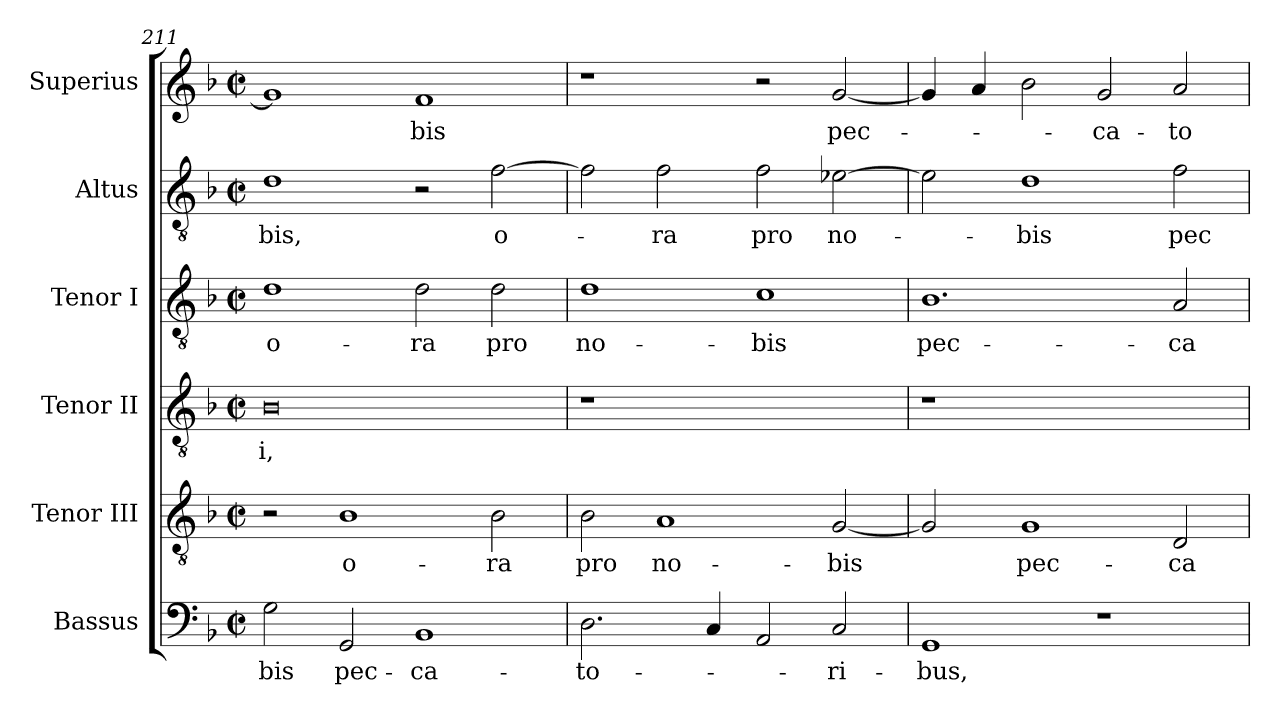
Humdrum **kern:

**kern	**text	**kern	**text	**kern	**text	**kern	**text	**kern	**text	**kern	**text
*part6	*part6	*part5	*part5	*part4	*part4	*part3	*part3	*part2	*part2	*part1	*part1
*staff6	*staff6	*staff5	*staff5	*staff4	*staff4	*staff3	*staff3	*staff2	*staff2	*staff1	*staff1
*I"Bassus	*	*I"Tenor III	*	*I"Tenor II	*	*I"Tenor I	*	*I"Altus	*	*I"Superius	*
*I'B.	*	*I'T.	*	*I'T.	*	*I'T.	*	*	*	*I'S.	*
!!LO:LB:g=z
*clefF4	*	*clefGv2	*	*clefGv2	*	*clefGv2	*	*clefGv2	*	*clefG2	*
*	*	*ITrd7c12	*	*ITrd7c12	*	*ITrd7c12	*	*ITrd7c12	*	*	*
*k[b-]	*	*k[b-]	*	*k[b-]	*	*k[b-]	*	*k[b-]	*	*k[b-]	*
*F:	*	*F:	*	*F:	*	*F:	*	*F:	*	*F:	*
*M2/2	*	*M2/2	*	*M2/2	*	*M2/2	*	*M2/2	*	*M2/2	*
*met(c|)	*	*met(c|)	*	*met(c|)	*	*met(c|)	*	*met(c|)	*	*met(c|)	*
=211	=211	=211	=211	=211	=211	=211	=211	=211	=211	=211	=211
!	!LO:LY:b:color=#000000	!	!	!	!	!	!	!	!	!	!
!	!	!	!	!	!LO:LY:b:color=#000000	!	!	!	!	!	!
!	!	!	!	!	!	!	!LO:LY:b:color=#000000	!	!	!	!
!	!	!	!	!	!	!	!	!	!LO:LY:b:color=#000000	!	!
2Gi\	-bis	2r	.	0BB-i	-i,	1Di	o-	1Di	-bis,	1gi]	.
!	!LO:LY:b:color=#000000	!	!	!	!	!	!	!	!	!	!
!	!	!	!LO:LY:b:color=#000000	!	!	!	!	!	!	!	!
2GGi/	pec-	1BB-i	o-	.	.	.	.	.	.	.	.
!	!LO:LY:b:color=#000000	!	!	!	!	!	!	!	!	!	!
!	!	!	!	!	!	!	!LO:LY:b:color=#000000	!	!	!	!
!	!	!	!	!	!	!	!	!	!	!	!LO:LY:b:color=#000000
1BB-i	-ca-	.	.	.	.	2Di\	-ra	2r	.	1fi	-bis
!	!	!	!LO:LY:b:color=#000000	!	!	!	!	!	!	!	!
!	!	!	!	!	!	!	!LO:LY:b:color=#000000	!	!	!	!
!	!	!	!	!	!	!	!	!	!LO:LY:b:color=#000000	!	!
.	.	2BB-i\	-ra	.	.	2Di\	pro	[>2Fi\	o-	.	.
=212	=212	=212	=212	=212	=212	=212	=212	=212	=212	=212	=212
!	!LO:LY:b:color=#000000	!	!	!	!	!	!	!	!	!	!
!	!	!	!LO:LY:b:color=#000000	!LO:N:vis=1	!	!	!	!	!	!	!
!	!	!	!	!	!	!	!LO:LY:b:color=#000000	!	!	!	!
2.Di\	-to-	2BB-i\	pro	1r	.	1Di	no-	2Fi\]	.	1r	.
!	!	!	!LO:LY:b:color=#000000	!	!	!	!	!	!	!	!
!	!	!	!	!	!	!	!	!	!LO:LY:b:color=#000000	!	!
.	.	1AAi	no-	.	.	.	.	2Fi\	-ra	.	.
4Ci/	.	.	.	.	.	.	.	.	.	.	.
!	!	!	!	!	!	!	!LO:LY:b:color=#000000	!	!	!	!
!	!	!	!	!	!	!	!	!	!LO:LY:b:color=#000000	!	!
2AAi/	.	.	.	1ryy	.	1Ci	-bis	2Fi\	pro	2r	.
!	!LO:LY:b:color=#000000	!	!	!	!	!	!	!	!	!	!
!	!	!	!LO:LY:b:color=#000000	!	!	!	!	!	!	!	!
!	!	!	!	!	!	!	!	!	!LO:LY:b:color=#000000	!	!
!	!	!	!	!	!	!	!	!	!	!	!LO:LY:b:color=#000000
2Ci/	-ri-	[<2GGi/	-bis	.	.	.	.	[>2E-Xi\	no-	[<2gi/	pec-
=213	=213	=213	=213	=213	=213	=213	=213	=213	=213	=213	=213
!	!LO:LY:b:color=#000000	!	!	!LO:N:vis=1	!	!	!	!	!	!	!
!	!	!	!	!	!	!	!LO:LY:b:color=#000000	!	!	!	!
1GGi	-bus,	2GGi/]	.	1r	.	1.BB-i	pec-	2E-i\]	.	4gi/]	.
.	.	.	.	.	.	.	.	.	.	4ai/	.
!	!	!	!LO:LY:b:color=#000000	!	!	!	!	!	!	!	!
!	!	!	!	!	!	!	!	!	!LO:LY:b:color=#000000	!	!
.	.	1GGi	pec-	.	.	.	.	1Di	-bis	2b-i\	.
!	!	!	!	!	!	!	!	!	!	!	!LO:LY:b:color=#000000
1r	.	.	.	1ryy	.	.	.	.	.	2gi/	-ca-
!	!	!	!LO:LY:b:color=#000000	!	!	!	!	!	!	!	!
!	!	!	!	!	!	!	!LO:LY:b:color=#000000	!	!	!	!
!	!	!	!	!	!	!	!	!	!LO:LY:b:color=#000000	!	!
!	!	!	!	!	!	!	!	!	!	!	!LO:LY:b:color=#000000
.	.	2DDi/	-ca-	.	.	2AAi/	-ca-	2Fi\	pec-	2ai/	-to-
=	=	=	=	=	=	=	=	=	=	=	=
*-	*-	*-	*-	*-	*-	*-	*-	*-	*-	*-	*-
